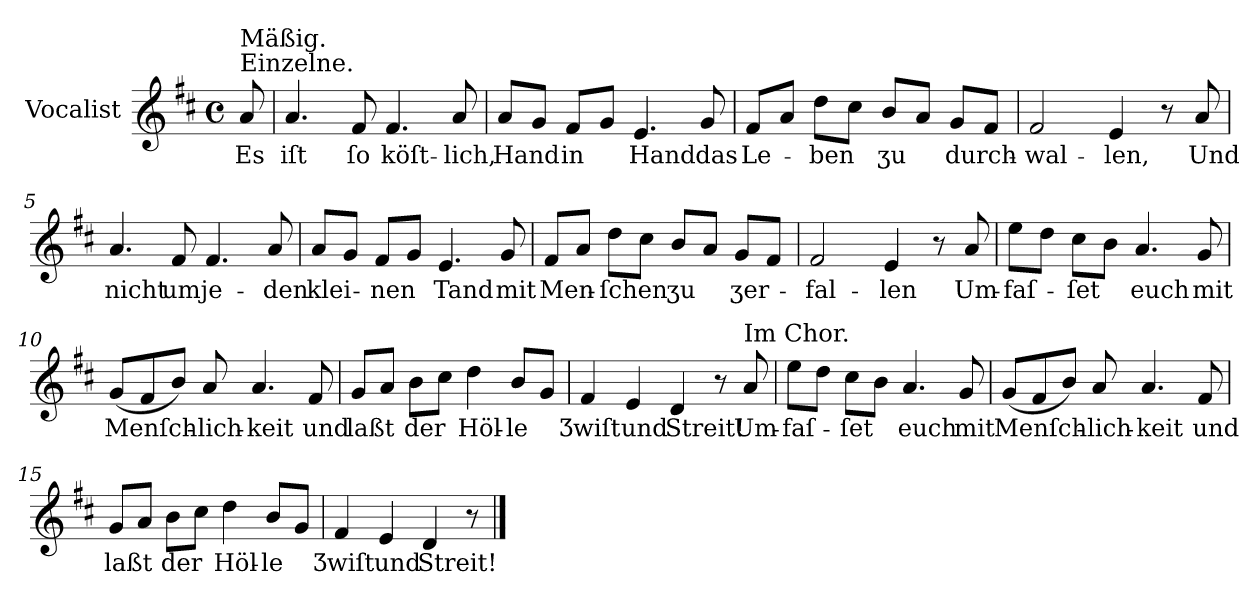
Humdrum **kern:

**kern	**text
*part1	*part1
*staff1	*staff1
*I"Vocalist	*
*clefG2	*
*k[f#c#]	*
*D:	*
*M4/4	*
*met(c)	*
=	=
!LO:TX:a:t=Einzelne.	!
!LO:TX:a:t=Mäßig.	!
8a	Es
=1	=1
4.a	iſt
8f#	ſo
4.f#	köſt-
8a	-lich,
=2	=2
8aL	Hand
8gJ	.
8f#L	in
8gJ	.
4.e	Hand
8g	das
=3	=3
8f#L	Le-
8aJ	.
8ddL	-ben
8cc#J	.
8bL	ʒu
8aJ	.
8gL	durch-
8f#J	.
=4	=4
2f#	-wal-
4e	-len,
8r	.
8a	Und
=5	=5
4.a	nicht
8f#	um
4.f#	je-
8a	-den
=6	=6
8aL	klei-
8gJ	.
8f#L	-nen
8gJ	.
4.e	Tand
8g	mit
=7	=7
8f#L	Men-
8aJ	.
8ddL	-ſchen
8cc#J	.
8bL	ʒu
8aJ	.
8gL	ʒer-
8f#J	.
=8	=8
2f#	-fal-
4e	-len
8r	.
8a	Um-
=9	=9
8eeL	-faſ-
8ddJ	.
8cc#L	-ſet
8bJ	.
4.a	euch
8g	mit
=10	=10
(8gL	Menſch-
8f#	.
8bJ)	.
8a	-lich-
4.a	-keit
8f#	und
=11	=11
8gL	laßt
8aJ	.
8bL	der
8cc#J	.
4dd	Höl-
8bL	-le
8gJ	.
=12	=12
4f#	Ʒwiſt
4e	und
4d	Streit!
8r	.
!LO:TX:a:t=Im Chor.	!
8a	Um-
=13	=13
8eeL	-faſ-
8ddJ	.
8cc#L	-ſet
8bJ	.
4.a	euch
8g	mit
=14	=14
(8gL	Menſch-
8f#	.
8bJ)	.
8a	-lich-
4.a	-keit
8f#	und
=15	=15
8gL	laßt
8aJ	.
8bL	der
8cc#J	.
4dd	Höl-
8bL	-le
8gJ	.
=16	=16
4f#	Ʒwiſt
4e	und
4d	Streit!
8r	.
==	==
*-	*-
